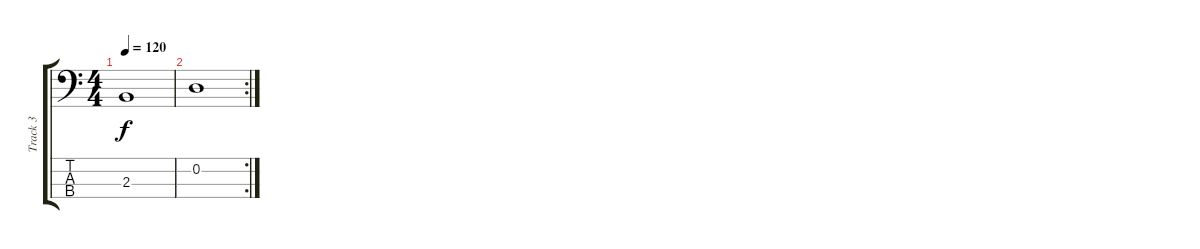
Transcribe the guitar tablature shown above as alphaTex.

\track ("Track 3" "Track 3") {instrument electricbassfinger}
\staff {score tabs}
\tuning (G2 D2 A1 E1) {hide}
\ts (4 4)
\tempo 120
\clef f4
\ks c
2.3.1{dy f} |
\rc 2
0.2.1
